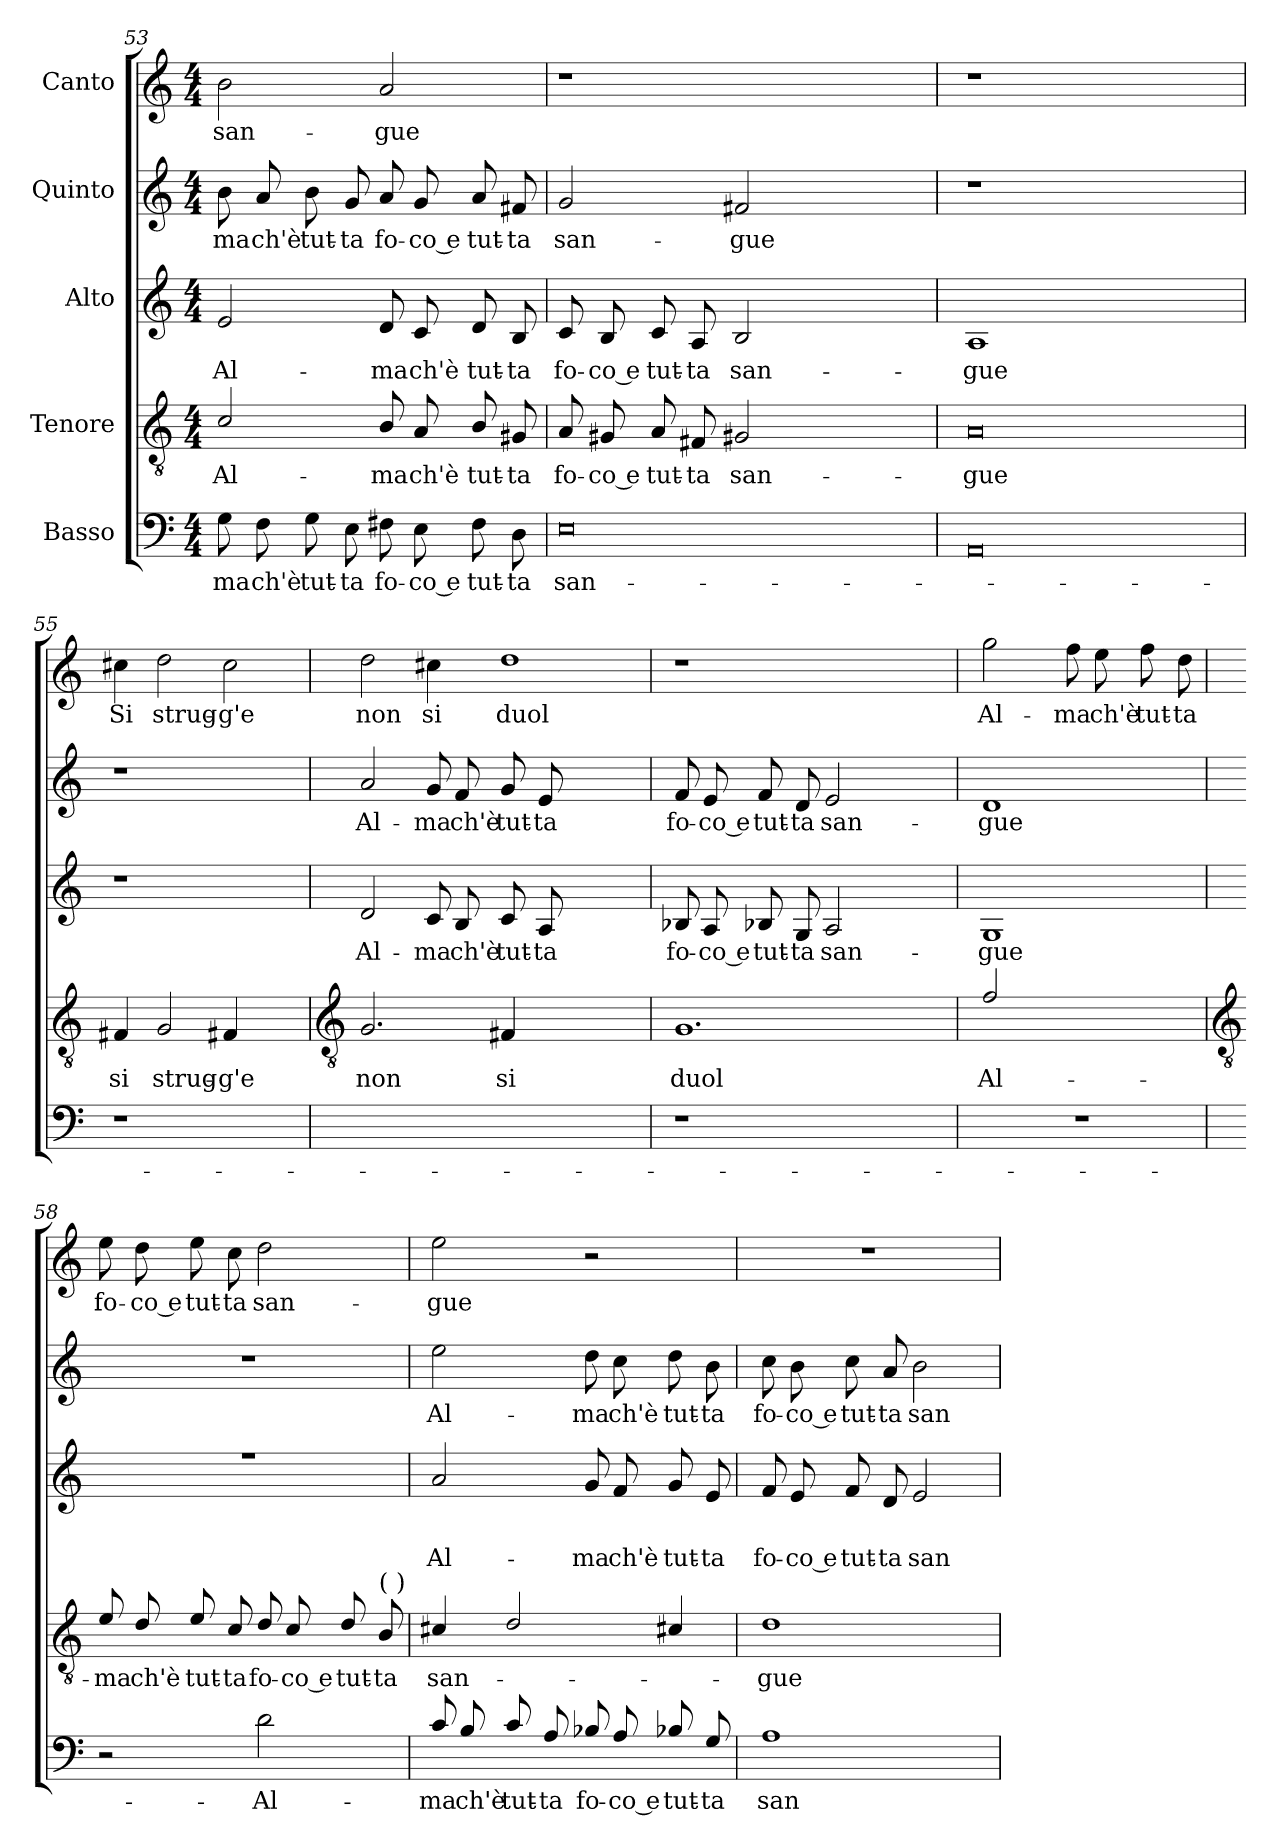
**kern	**text	**kern	**text	**kern	**text	**text	**kern	**text	**kern	**text
*part5	*part5	*part4	*part4	*part3	*part3	*part3	*part2	*part2	*part1	*part1
*staff5	*staff5	*staff4	*staff4	*staff3	*staff3	*staff3	*staff2	*staff2	*staff1	*staff1
*I"Basso	*	*I"Tenore	*	*I"Alto	*	*	*I"Quinto	*	*I"Canto	*
!!LO:LB:g=z
*clefF4	*	*clefGv2	*	*clefG2	*	*	*clefG2	*	*clefG2	*
*k[]	*	*k[]	*	*k[]	*	*	*k[]	*	*k[]	*
*C:	*	*C:	*	*C:	*	*	*C:	*	*C:	*
*M4/4	*	*M4/4	*	*M4/4	*	*	*M4/4	*	*M4/4	*
=53	=53	=53	=53	=53	=53	=53	=53	=53	=53	=53
!	!LO:LY:b	!	!LO:LY:b	!	!LO:LY:b	!	!	!LO:LY:b	!	!LO:LY:b
*	*	*^	*	*^	*	*	*	*	*	*
8G	-ma	2c	1ryy	Al-	2e	1ryy	Al-	.	8b	-ma	2b	san-
!	!LO:LY:b	!	!	!	!	!	!	!	!	!LO:LY:b	!	!
8F	ch'è	.	.	.	.	.	.	.	8a	ch'è	.	.
!	!LO:LY:b	!	!	!	!	!	!	!	!	!LO:LY:b	!	!
8G	tut-	.	.	.	.	.	.	.	8b	tut-	.	.
!	!LO:LY:b	!	!	!	!	!	!	!	!	!LO:LY:b	!	!
8E	-ta	.	.	.	.	.	.	.	8g	-ta	.	.
!	!LO:LY:b	!	!	!LO:LY:b	!	!	!LO:LY:b	!	!	!LO:LY:b	!	!LO:LY:b
8F#	fo-	8B	.	-ma	8d	.	-ma	.	8a	fo-	2a	-gue
!	!LO:LY:b	!	!	!LO:LY:b	!	!	!LO:LY:b	!	!	!LO:LY:b	!	!
8E	-co e	8A	.	ch'è	8c	.	ch'è	.	8g	-co e	.	.
!	!LO:LY:b	!	!	!LO:LY:b	!	!	!LO:LY:b	!	!	!LO:LY:b	!	!
8F#	tut-	8B	.	tut-	8d	.	tut-	.	8a	tut-	.	.
!	!LO:LY:b	!	!	!LO:LY:b	!	!	!LO:LY:b	!	!	!LO:LY:b	!	!
8D	-ta	8G#X	.	-ta	8B	.	-ta	.	8f#X	-ta	.	.
!!LO:LB:g=z
=54	=54	=54	=54	=54	=54	=54	=54	=54	=54	=54	=54	=54
!	!LO:LY:b	!	!	!LO:LY:b	!	!	!LO:LY:b	!	!	!LO:LY:b	!	!
*^	*	*	*	*	*	*	*	*	*	*	*	*
0E	1ryy	san-	8A	1ryy	fo-	8c	1ryy	fo-	.	2g	san-	1r	.
!	!	!	!	!	!LO:LY:b	!	!	!LO:LY:b	!	!	!	!	!
.	.	.	8G#X	.	-co e	8B	.	-co e	.	.	.	.	.
!	!	!	!	!	!LO:LY:b	!	!	!LO:LY:b	!	!	!	!	!
.	.	.	8A	.	tut-	8c	.	tut-	.	.	.	.	.
!	!	!	!	!	!LO:LY:b	!	!	!LO:LY:b	!	!	!	!	!
.	.	.	8F#XL	.	-ta	8A	.	-ta	.	.	.	.	.
!	!	!	!	!	!LO:LY:b	!	!	!LO:LY:b	!	!	!LO:LY:b	!	!
.	.	.	2G#X	.	san-	2B	.	san-	.	2f#X	-gue	.	.
.	1ryy	.	1ryy	1ryy	.	1ryy	1ryy	.	.	1ryy	.	1ryy	.
!!LO:LB:g=z
=54A	=54A	=54A	=54A	=54A	=54A	=54A	=54A	=54A	=54A	=54A	=54A	=54A	=54A
!	!	!	!	!	!LO:LY:b	!	!	!LO:LY:b	!	!	!	!	!
0AA	1ryy	.	0A	[1A\yy	-gue	1A	[2.A\yy	-gue	.	1r	.	1r	.
.	.	.	.	.	.	.	4A\yy]	.	.	.	.	.	.
.	1ryy	.	.	1ryy	.	1ryy	1ryy	.	.	1ryy	.	1ryy	.
=55	=55	=55	=55	=55	=55	=55	=55	=55	=55	=55	=55	=55	=55
!	!	!LO:LY:b	!	!	!LO:LY:b	!	!	!	!	!	!	!	!LO:LY:b
1r	[1AA\yy	-gue	4F#X	2.A\yy_	si	1r	4ryy	.	.	1r	.	4cc#X	Si
!	!	!	!	!	!LO:LY:b	!	!	!	!	!	!	!	!LO:LY:b
.	.	.	2G	.	strug-	.	1ryy	.	.	.	.	2dd	strug-
!	!	!	!	!	!LO:LY:b	!	!	!	!	!	!	!	!LO:LY:b
.	.	.	4F#X	4A\yy]	-g'e	.	.	.	.	.	.	2cc#	-g'e
4ryy	4ryy	.	4ryy	4ryy	.	4ryy	.	.	.	4ryy	.	.	.
*v	*v	*	*	*	*	*	*	*	*	*	*	*	*
!!LO:LB:g=z
=55A	=55A	=55A	=55A	=55A	=55A	=55A	=55A	=55A	=55A	=55A	=55A	=55A
*	*	*clefGv2	*	*	*	*	*	*	*	*	*	*
*^	*	*	*	*	*	*	*	*	*	*	*	*
!	!	!	!	!	!LO:LY:b	!	!	!LO:LY:b	!	!	!LO:LY:b	!	!LO:LY:b
*v	*v	*	*	*	*	*	*	*	*	*	*	*	*
2.AA\yy_	.	2.G	1ryy	non	2d	2.ryy	Al-	.	2a	Al-	2dd	non
!	!	!	!	!	!	!	!LO:LY:b	!	!	!LO:LY:b	!	!LO:LY:b
.	.	.	.	.	8c	.	-ma	.	8g	-ma	4cc#X	si
!	!	!	!	!	!	!	!LO:LY:b	!	!	!LO:LY:b	!	!
.	.	.	.	.	8B	.	ch'è	.	8f	ch'è	.	.
!	!	!	!	!LO:LY:b	!	!	!LO:LY:b	!	!	!LO:LY:b	!	!LO:LY:b
4AA\yy]	.	4F#X	.	si	8c	1ryy	tut-	.	8g	tut-	1dd	duol
!	!	!	!	!	!	!	!LO:LY:b	!	!	!LO:LY:b	!	!
.	.	.	.	.	8A	.	-ta	.	8e	-ta	.	.
2.ryy	.	2.ryy	2.ryy	.	2.ryy	.	.	.	2.ryy	.	.	.
!!LO:LB:g=z
=56	=56	=56	=56	=56	=56	=56	=56	=56	=56	=56	=56	=56
!	!	!	!	!LO:LY:b	!	!	!LO:LY:b	!	!	!LO:LY:b	!	!
1r	.	1.G	[1G\yy	duol	8B-X	1ryy	fo-	.	8f	fo-	1r	.
!	!	!	!	!	!	!	!LO:LY:b	!	!	!LO:LY:b	!	!
.	.	.	.	.	8A	.	-co e	.	8e	-co e	.	.
!	!	!	!	!	!	!	!LO:LY:b	!	!	!LO:LY:b	!	!
.	.	.	.	.	8B-X	.	tut-	.	8f	tut-	.	.
!	!	!	!	!	!	!	!LO:LY:b	!	!	!LO:LY:b	!	!
.	.	.	.	.	8G	.	-ta	.	8d	-ta	.	.
!	!	!	!	!	!	!	!LO:LY:b	!	!	!LO:LY:b	!	!
.	.	.	.	.	2A	.	san-	.	2e	san-	.	.
2ryy	.	.	2ryy	.	2ryy	2ryy	.	.	2ryy	.	2ryy	.
=57	=57	=57	=57	=57	=57	=57	=57	=57	=57	=57	=57	=57
!	!	!	!	!LO:LY:b	!	!	!LO:LY:b	!	!	!LO:LY:b	!	!LO:LY:b
1r	.	2f	4.G\yy_	Al-	1G	[2..G\yy	-gue	.	1d	-gue	2gg	Al-
.	.	.	8G\yy]	.	.	.	.	.	.	.	.	.
!	!	!	!	!	!	!	!	!	!	!	!	!LO:LY:b
.	.	2ryy	2ryy	.	.	.	.	.	.	.	8ff	-ma
!	!	!	!	!	!	!	!	!	!	!	!	!LO:LY:b
.	.	.	.	.	.	.	.	.	.	.	8ee	ch'è
!	!	!	!	!	!	!	!	!	!	!	!	!LO:LY:b
.	.	.	.	.	.	.	.	.	.	.	8ff	tut-
!	!	!	!	!	!	!	!	!	!	!	!	!LO:LY:b
.	.	.	.	.	.	8G\yy]	.	.	.	.	8dd	-ta
!!LO:LB:g=z
=58	=58	=58	=58	=58	=58	=58	=58	=58	=58	=58	=58	=58
*	*	*clefGv2	*	*	*	*	*	*	*	*	*	*
!	!	!	!	!LO:LY:b	!	!	!	!	!	!	!	!LO:LY:b
2r	.	8e	1ryy	-ma	1r	1ryy	.	.	1r	.	8ee	fo-
!	!	!	!	!LO:LY:b	!	!	!	!	!	!	!	!LO:LY:b
.	.	8d	.	ch'è	.	.	.	.	.	.	8dd	-co e
!	!	!	!	!LO:LY:b	!	!	!	!	!	!	!	!LO:LY:b
.	.	8e	.	tut-	.	.	.	.	.	.	8ee	tut-
!	!	!	!	!LO:LY:b	!	!	!	!	!	!	!	!LO:LY:b
.	.	8c	.	-ta	.	.	.	.	.	.	8cc	-ta
!	!LO:LY:b	!	!	!LO:LY:b	!	!	!	!	!	!	!	!LO:LY:b
2d	Al-	8d	.	fo-	.	.	.	.	.	.	2dd	san-
!	!	!	!	!LO:LY:b	!	!	!	!	!	!	!	!
.	.	8c	.	-co e	.	.	.	.	.	.	.	.
!	!	!	!	!LO:LY:b	!	!	!	!	!	!	!	!
.	.	8d	.	tut-	.	.	.	.	.	.	.	.
!	!	!LO:TX:a:t=(  )	!	!	!	!	!	!	!	!	!	!
!	!	!	!	!LO:LY:b	!	!	!	!	!	!	!	!
.	.	8B	.	-ta	.	.	.	.	.	.	.	.
!!LO:LB:g=z
=59	=59	=59	=59	=59	=59	=59	=59	=59	=59	=59	=59	=59
!	!LO:LY:b	!	!	!LO:LY:b	!	!	!	!LO:LY:b	!	!LO:LY:b	!	!LO:LY:b
*^	*	*	*	*	*	*	*	*	*	*	*	*
8c	1ryy	-ma	4c#X	1ryy	san-	2a	1ryy	.	Al-	2ee	Al-	2ee	-gue
!	!	!LO:LY:b	!	!	!	!	!	!	!	!	!	!	!
8B	.	ch'è	.	.	.	.	.	.	.	.	.	.	.
!	!	!LO:LY:b	!	!	!	!	!	!	!	!	!	!	!
8c	.	tut-	2d	.	.	.	.	.	.	.	.	.	.
!	!	!LO:LY:b	!	!	!	!	!	!	!	!	!	!	!
8A	.	-ta	.	.	.	.	.	.	.	.	.	.	.
!	!	!LO:LY:b	!	!	!	!	!	!	!LO:LY:b	!	!LO:LY:b	!	!
8B-X	.	fo-	.	.	.	8g	.	.	-ma	8dd	-ma	2r	.
!	!	!LO:LY:b	!	!	!	!	!	!	!LO:LY:b	!	!LO:LY:b	!	!
8A	.	-co e	.	.	.	8f	.	.	ch'è	8cc	ch'è	.	.
!	!	!LO:LY:b	!	!	!	!	!	!	!LO:LY:b	!	!LO:LY:b	!	!
8B-X	.	tut-	4c#X	.	.	8g	.	.	tut-	8dd	tut-	.	.
!	!	!LO:LY:b	!	!	!	!	!	!	!LO:LY:b	!	!LO:LY:b	!	!
8G	.	-ta	.	.	.	8e	.	.	-ta	8b	-ta	.	.
=60	=60	=60	=60	=60	=60	=60	=60	=60	=60	=60	=60	=60	=60
!	!	!LO:LY:b	!	!	!LO:LY:b	!	!	!	!LO:LY:b	!	!LO:LY:b	!	!
1A	[2A\yy	san-	1d	[2d\yy	-gue	8f	1ryy	.	fo-	8cc	fo-	1r	.
!	!	!	!	!	!	!	!	!	!LO:LY:b	!	!LO:LY:b	!	!
.	.	.	.	.	.	8e	.	.	-co e	8b	-co e	.	.
!	!	!	!	!	!	!	!	!	!LO:LY:b	!	!LO:LY:b	!	!
.	.	.	.	.	.	8f	.	.	tut-	8cc	tut-	.	.
!	!	!	!	!	!	!	!	!	!LO:LY:b	!	!LO:LY:b	!	!
.	.	.	.	.	.	8d	.	.	-ta	8a	-ta	.	.
!	!	!	!	!	!	!	!	!	!LO:LY:b	!	!LO:LY:b	!	!
.	2A\yy]	.	.	4d\yy_	.	2e	.	.	san-	2b	san-	.	.
.	.	.	.	4d\yy]	.	.	.	.	.	.	.	.	.
*v	*v	*	*	*	*	*v	*v	*	*	*	*	*	*
*	*	*v	*v	*	*	*	*	*	*	*	*
=	=	=	=	=	=	=	=	=	=	=
*-	*-	*-	*-	*-	*-	*-	*-	*-	*-	*-
